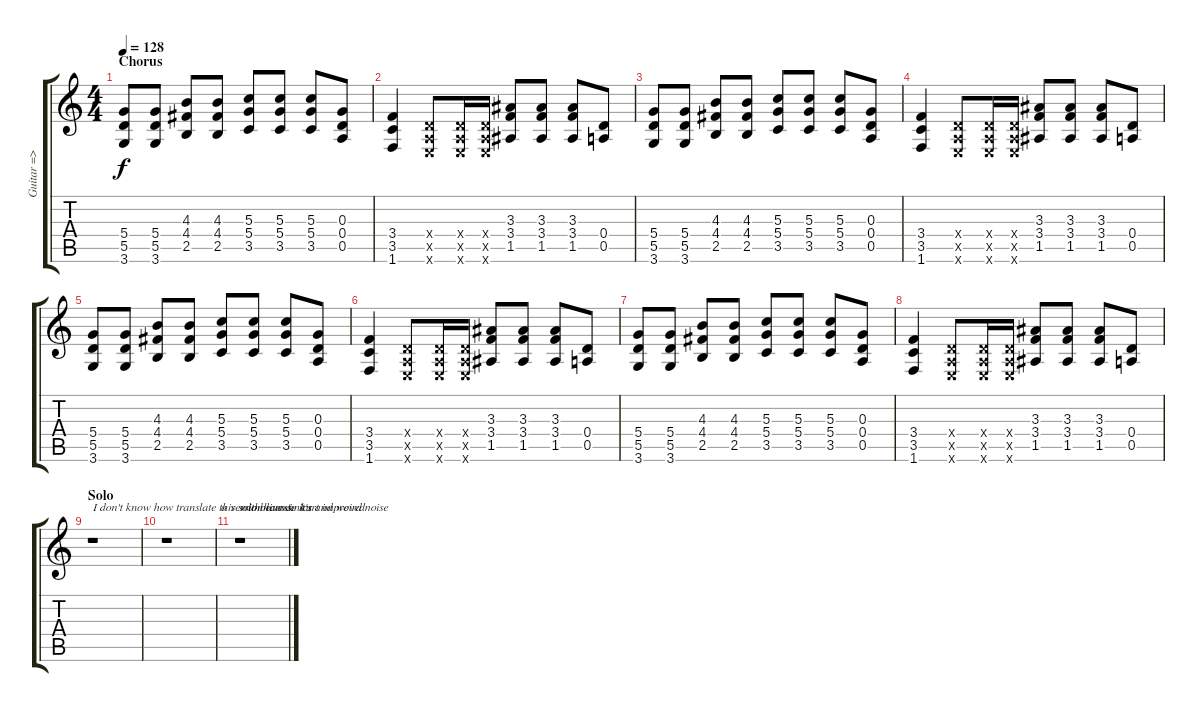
\track ("Guitar => Kurt" "Guitar => ") {instrument distortionguitar}
\staff {score tabs}
\tuning (E4 B3 G3 D3 A2 E2) {hide}
\ts (4 4)
\section ("" "Chorus")
\tempo 128
\clef g2
\ks c
(5.4 5.5 3.6).8{dy f volume 13} (5.4 5.5 3.6).8 (4.3 4.4 2.5).8 (4.3 4.4 2.5).8 (5.3 5.4 3.5).8 (5.3 5.4 3.5).8 (5.3 5.4 3.5).8 (0.3 0.4 0.5).8 |
(3.4 3.5 1.6).4 (0.4{x} 0.5{x} 0.6{x}).8 (0.4{x} 0.5{x} 0.6{x}).16 (0.4{x} 0.5{x} 0.6{x}).16 (3.3 3.4 1.5).8 (3.3 3.4 1.5).8 (3.3 3.4 1.5).8 (0.4 0.5).8 |
(5.4 5.5 3.6).8 (5.4 5.5 3.6).8 (4.3 4.4 2.5).8 (4.3 4.4 2.5).8 (5.3 5.4 3.5).8 (5.3 5.4 3.5).8 (5.3 5.4 3.5).8 (0.3 0.4 0.5).8 |
(3.4 3.5 1.6).4 (0.4{x} 0.5{x} 0.6{x}).8 (0.4{x} 0.5{x} 0.6{x}).16 (0.4{x} 0.5{x} 0.6{x}).16 (3.3 3.4 1.5).8 (3.3 3.4 1.5).8 (3.3 3.4 1.5).8 (0.4 0.5).8 |
(5.4 5.5 3.6).8 (5.4 5.5 3.6).8 (4.3 4.4 2.5).8 (4.3 4.4 2.5).8 (5.3 5.4 3.5).8 (5.3 5.4 3.5).8 (5.3 5.4 3.5).8 (0.3 0.4 0.5).8 |
(3.4 3.5 1.6).4 (0.4{x} 0.5{x} 0.6{x}).8 (0.4{x} 0.5{x} 0.6{x}).16 (0.4{x} 0.5{x} 0.6{x}).16 (3.3 3.4 1.5).8 (3.3 3.4 1.5).8 (3.3 3.4 1.5).8 (0.4 0.5).8 |
(5.4 5.5 3.6).8 (5.4 5.5 3.6).8 (4.3 4.4 2.5).8 (4.3 4.4 2.5).8 (5.3 5.4 3.5).8 (5.3 5.4 3.5).8 (5.3 5.4 3.5).8 (0.3 0.4 0.5).8 |
(3.4 3.5 1.6).4 (0.4{x} 0.5{x} 0.6{x}).8 (0.4{x} 0.5{x} 0.6{x}).16 (0.4{x} 0.5{x} 0.6{x}).16 (3.3 3.4 1.5).8 (3.3 3.4 1.5).8 (3.3 3.4 1.5).8 (0.4 0.5).8 |
\section ("" "Solo")
r.1{txt "I don't know how translate this solo because it's "} |
r.1{txt "                  a version live &  kurt improved"} |
r.1{txt "with harmonics and weird noise"}
